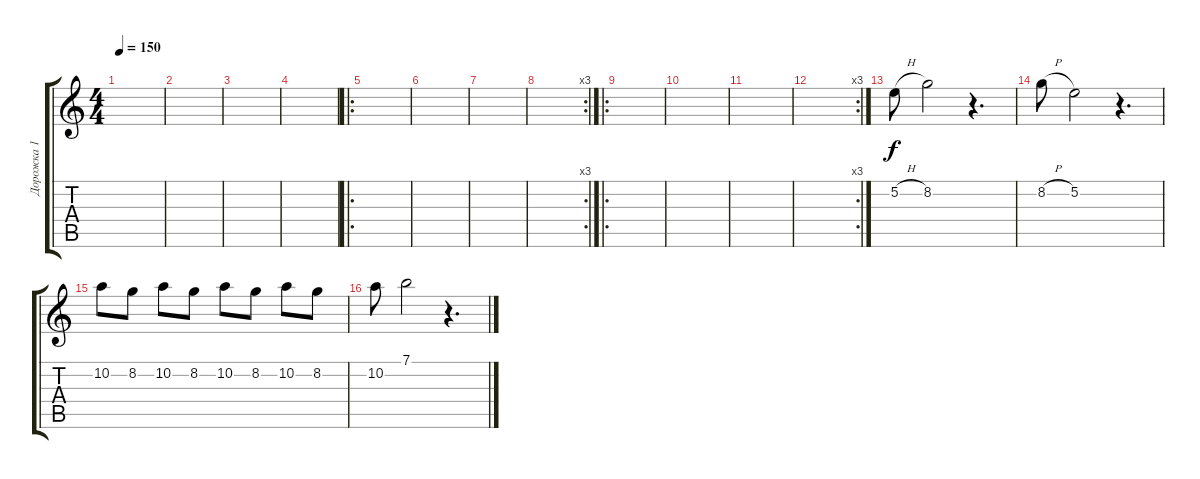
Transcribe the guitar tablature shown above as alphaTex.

\track ("Дорожка 1" "Дорожка 1") {instrument acousticguitarsteel}
\staff {score tabs}
\tuning (E4 B3 G3 D3 A2 E2) {hide}
\ts (4 4)
\tempo 150
\clef g2
\ks c
|
|
|
|
\ro
|
|
|
\rc 3
|
\ro
|
|
|
\rc 3
|
5.2{h}.8 8.2.2 r.4{d} |
8.2{h}.8 5.2.2 r.4{d} |
10.2.8 8.2.8 10.2.8 8.2.8 10.2.8 8.2.8 10.2.8 8.2.8 |
10.2.8 7.1.2 r.4{d}
